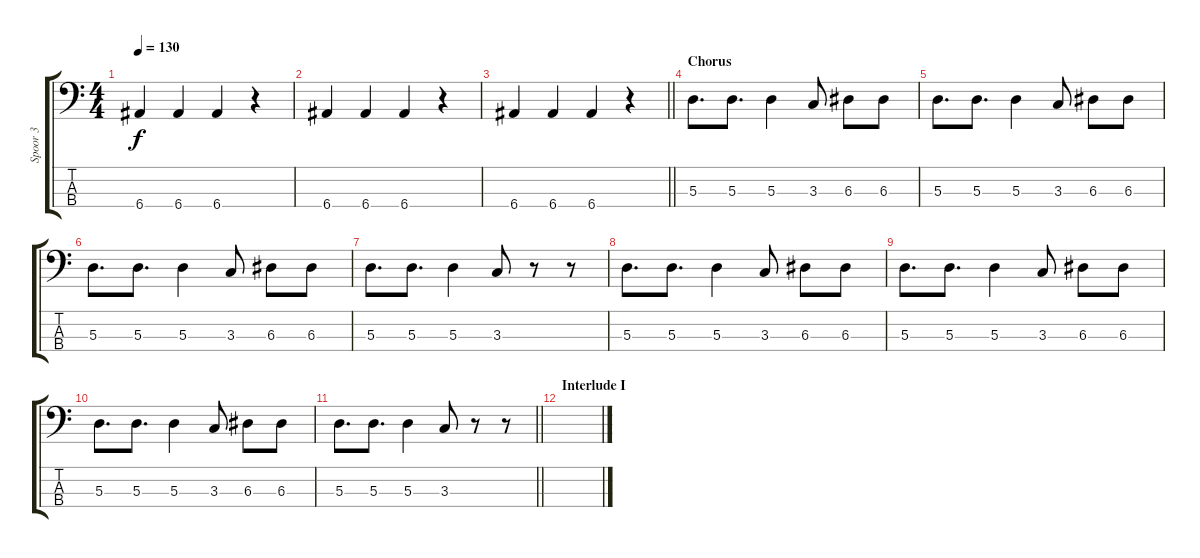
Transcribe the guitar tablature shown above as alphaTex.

\track ("Spoor 3" "Spoor 3") {instrument electricbassfinger}
\staff {score tabs}
\tuning (G2 D2 A1 E1) {hide}
\ts (4 4)
\tempo 130
\clef f4
\ks c
6.4.4{dy f} 6.4.4 6.4.4 r.4 |
6.4.4 6.4.4 6.4.4 r.4 |
\barLineRight lightlight
6.4.4 6.4.4 6.4.4 r.4 |
\section ("" "Chorus")
5.3.8{d} 5.3.8{d} 5.3.4 3.3.8 6.3.8 6.3.8 |
5.3.8{d} 5.3.8{d} 5.3.4 3.3.8 6.3.8 6.3.8 |
5.3.8{d} 5.3.8{d} 5.3.4 3.3.8 6.3.8 6.3.8 |
5.3.8{d} 5.3.8{d} 5.3.4 3.3.8 r.8 r.8 |
5.3.8{d} 5.3.8{d} 5.3.4 3.3.8 6.3.8 6.3.8 |
5.3.8{d} 5.3.8{d} 5.3.4 3.3.8 6.3.8 6.3.8 |
5.3.8{d} 5.3.8{d} 5.3.4 3.3.8 6.3.8 6.3.8 |
\barLineRight lightlight
5.3.8{d} 5.3.8{d} 5.3.4 3.3.8 r.8 r.8 |
\section ("" "Interlude I")
